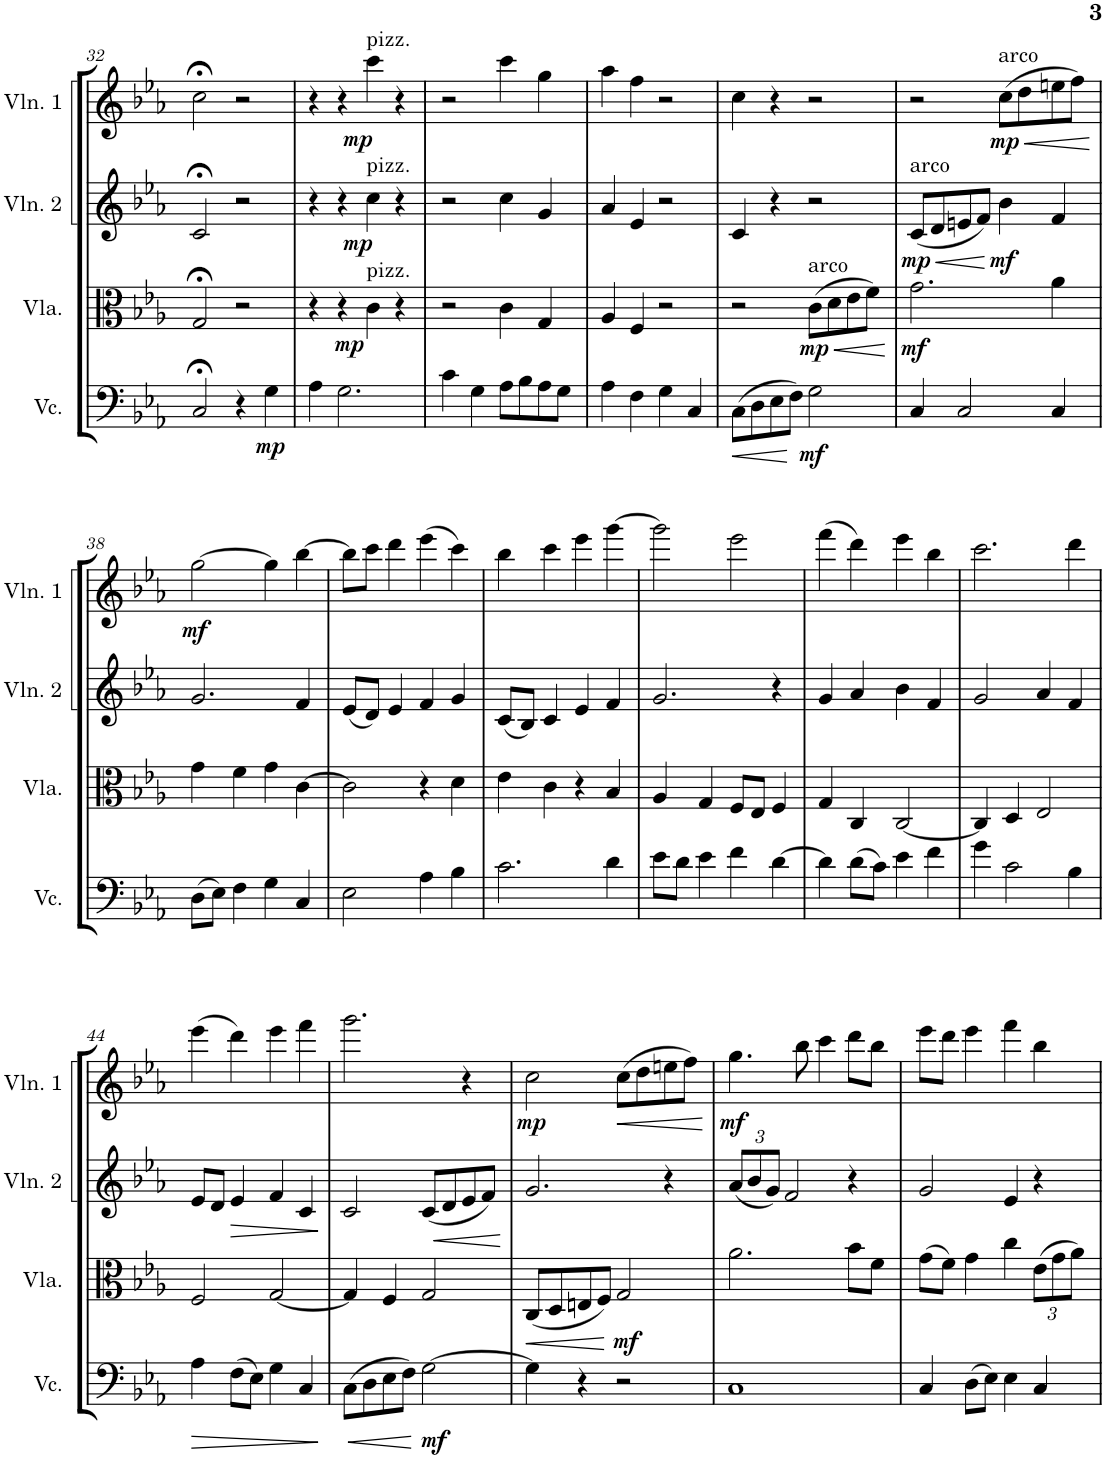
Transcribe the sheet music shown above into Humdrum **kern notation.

**kern	**dynam	**kern	**dynam	**kern	**dynam	**kern	**dynam
*part4	*part4	*part3	*part3	*part2	*part2	*part1	*part1
*staff4	*staff4	*staff3	*staff3	*staff2	*staff2	*staff1	*staff1
*I"Violoncello	*	*I"Viola	*	*I"Violin 2	*	*I"Violin 1	*
*I'Vc.	*	*I'Vla.	*	*I'Vln. 2	*	*I'Vln. 1	*
!!LO:PB:g=z
*clefF4	*	*clefC3	*	*clefG2	*	*clefG2	*
*k[b-e-a-]	*	*k[b-e-a-]	*	*k[b-e-a-]	*	*k[b-e-a-]	*
*M4/4	*	*M4/4	*	*M4/4	*	*M4/4	*
=32	=32	=32	=32	=32	=32	=32	=32
2C;</	.	2G;</	.	2c;</	.	2cc;<\	.
4r	.	2r	.	2r	.	2r	.
!	!LO:DY:b	!	!	!	!	!	!
4G\	mp	.	.	.	.	.	.
=33	=33	=33	=33	=33	=33	=33	=33
4A-\	.	4r	.	4r	.	4r	.
2.G\	.	4r	.	4r	.	4r	.
!	!	!	!	!	!	!LO:TX:a:t=pizz.	!
!	!	!	!	!LO:TX:a:t=pizz.	!	!	!
!	!	!LO:TX:a:t=pizz.	!	!	!	!	!
!	!	!	!LO:DY:b	!	!LO:DY:b	!	!LO:DY:b
.	.	4c\	mp	4cc\	mp	4ccc\	mp
.	.	4r	.	4r	.	4r	.
=34	=34	=34	=34	=34	=34	=34	=34
4c\	.	2r	.	2r	.	2r	.
4G\	.	.	.	.	.	.	.
8A-\L	.	4c\	.	4cc\	.	4ccc\	.
8B-\	.	.	.	.	.	.	.
8A-\	.	4G/	.	4g/	.	4gg\	.
8G\J	.	.	.	.	.	.	.
=35	=35	=35	=35	=35	=35	=35	=35
4A-\	.	4A-/	.	4a-/	.	4aa-\	.
4F\	.	4F/	.	4e-/	.	4ff\	.
4G\	.	2r	.	2r	.	2r	.
4C/	.	.	.	.	.	.	.
=36	=36	=36	=36	=36	=36	=36	=36
!	!LO:HP:b	!	!	!	!	!	!
(8C\L	<	2r	.	4c/	.	4cc\	.
8D\	.	.	.	.	.	.	.
8E-\	.	.	.	4r	.	4r	.
8F\J)	.	.	.	.	.	.	.
!	!	!LO:TX:a:t=arco	!	!	!	!	!
!	!LO:DY:n=1:b	!	!LO:HP:b	!	!	!	!
!	!	!	!LO:DY:n=1:b	!	!	!	!
2G\	[ mf	(8c\L	< mp	2r	.	2r	.
.	.	8d\	.	.	.	.	.
.	.	8e-\	.	.	.	.	.
.	.	8f\J)	.	.	.	.	.
.	.	.	[	.	.	.	.
=37	=37	=37	=37	=37	=37	=37	=37
!	!	!	!	!LO:TX:a:t=arco	!	!	!
!	!	!	!LO:DY:b	!	!LO:HP:b	!	!
!	!	!	!	!	!LO:DY:n=1:b	!	!
4C/	.	2.g\	mf	(8c/L	< mp	2r	.
.	.	.	.	8d/	.	.	.
2C/	.	.	.	8en/	.	.	.
.	.	.	.	8f/J)	.	.	.
!	!	!	!	!	!	!LO:TX:a:t=arco	!
!	!	!	!	!	!LO:DY:n=2:b	!	!LO:HP:b
!	!	!	!	!	!	!	!LO:DY:n=1:b
.	.	.	.	4b-\	[ mf	(8cc\L	< mp
.	.	.	.	.	.	8dd\	.
4C/	.	4a-\	.	4f/	.	8een\	.
.	.	.	.	.	.	8ff\J)	.
.	.	.	.	.	.	.	[
!!LO:LB:g=z
=38	=38	=38	=38	=38	=38	=38	=38
!	!	!	!	!	!	!	!LO:DY:b
(8D\L	.	4g\	.	2.g/	.	[2gg\	mf
8E-\J)	.	.	.	.	.	.	.
4F\	.	4f\	.	.	.	.	.
4G\	.	4g\	.	.	.	4gg\]	.
4C/	.	[4c\	.	4f/	.	[4bb-\	.
=39	=39	=39	=39	=39	=39	=39	=39
2E-\	.	2c\]	.	(8e-/L	.	8bb-\L]	.
.	.	.	.	8d/J)	.	8ccc\J	.
.	.	.	.	4e-/	.	4ddd\	.
4A-\	.	4r	.	4f/	.	(4eee-\	.
4B-\	.	4d\	.	4g/	.	4ccc\)	.
=40	=40	=40	=40	=40	=40	=40	=40
2.c\	.	4e-\	.	(8c/L	.	4bb-\	.
.	.	.	.	8B-/J)	.	.	.
.	.	4c\	.	4c/	.	4ccc\	.
.	.	4r	.	4e-/	.	4eee-\	.
4d\	.	4B-/	.	4f/	.	[4ggg\	.
=41	=41	=41	=41	=41	=41	=41	=41
8e-\L	.	4A-/	.	2.g/	.	2ggg\]	.
8d\J	.	.	.	.	.	.	.
4e-\	.	4G/	.	.	.	.	.
4f\	.	8F/L	.	.	.	2eee-\	.
.	.	8E-/J	.	.	.	.	.
[4d\	.	4F/	.	4r	.	.	.
=42	=42	=42	=42	=42	=42	=42	=42
4d\]	.	4G/	.	4g/	.	(4fff\	.
(8d\L	.	4C/	.	4a-/	.	4ddd\)	.
8c\J)	.	.	.	.	.	.	.
4e-\	.	[2C/	.	4b-\	.	4eee-\	.
4f\	.	.	.	4f/	.	4bb-\	.
=43	=43	=43	=43	=43	=43	=43	=43
4g\	.	4C/]	.	2g/	.	2.ccc\	.
2c\	.	4D/	.	.	.	.	.
.	.	2E-/	.	4a-/	.	.	.
4B-\	.	.	.	4f/	.	4ddd\	.
!!LO:LB:g=z
=44	=44	=44	=44	=44	=44	=44	=44
!	!LO:HP:b	!	!	!	!	!	!
4A-\	>	2F/	.	8e-/L	.	(4eee-\	.
.	.	.	.	8d/J	.	.	.
!	!	!	!	!	!LO:HP:b	!	!
(8F\L	.	.	.	4e-/	>	4ddd\)	.
8E-\J)	.	.	.	.	.	.	.
4G\	.	[2G/	.	4f/	.	4eee-\	.
4C/	.	.	.	4c/	.	4fff\	.
.	]	.	.	.	]	.	.
=45	=45	=45	=45	=45	=45	=45	=45
!	!LO:HP:b	!	!	!	!	!	!
(8C\L	<	4G/]	.	2c/	.	2.ggg\	.
8D\	.	.	.	.	.	.	.
8E-\	.	4F/	.	.	.	.	.
8F\J)	.	.	.	.	.	.	.
!	!LO:DY:n=1:b	!	!	!	!LO:HP:b	!	!
[2G\	[ mf	2G/	.	(8c/L	<	.	.
.	.	.	.	8d/	.	.	.
.	.	.	.	8e-/	.	4r	.
.	.	.	.	8f/J)	.	.	.
.	.	.	.	.	[	.	.
=46	=46	=46	=46	=46	=46	=46	=46
!	!	!	!LO:HP:b	!	!	!	!LO:DY:b
4G\]	.	(8C/L	<	2.g/	.	2cc\	mp
.	.	8D/	.	.	.	.	.
4r	.	8En/	.	.	.	.	.
.	.	8F/J)	.	.	.	.	.
!	!	!	!LO:DY:n=1:b	!	!	!	!LO:HP:b
2r	.	2G/	[ mf	.	.	(8cc\L	<
.	.	.	.	.	.	8dd\	.
.	.	.	.	4r	.	8een\	.
.	.	.	.	.	.	8ff\J)	.
.	.	.	.	.	.	.	[
=47	=47	=47	=47	=47	=47	=47	=47
*	*	*	*	*Xbrackettup	*	*	*
!	!	!	!	!	!	!	!LO:DY:b
1C	.	2.a-\	.	(12a-/L	.	4.gg\	mf
.	.	.	.	12b-/	.	.	.
.	.	.	.	12g/J)	.	.	.
.	.	.	.	2f/	.	.	.
.	.	.	.	.	.	8bb-\	.
.	.	.	.	.	.	4ccc\	.
.	.	8b-\L	.	4r	.	8ddd\L	.
.	.	8f\J	.	.	.	8bb-\J	.
=48	=48	=48	=48	=48	=48	=48	=48
4C/	.	(8g\L	.	2g/	.	8eee-\L	.
.	.	8f\J)	.	.	.	8ddd\J	.
(8D\L	.	4g\	.	.	.	4eee-\	.
8E-\J)	.	.	.	.	.	.	.
4E-\	.	4cc\	.	4e-/	.	4fff\	.
*	*	*Xbrackettup	*	*	*	*	*
4C/	.	(12e-\L	.	4r	.	4bb-\	.
.	.	12g\	.	.	.	.	.
.	.	12a-\J)	.	.	.	.	.
=	=	=	=	=	=	=	=
*-	*-	*-	*-	*-	*-	*-	*-
